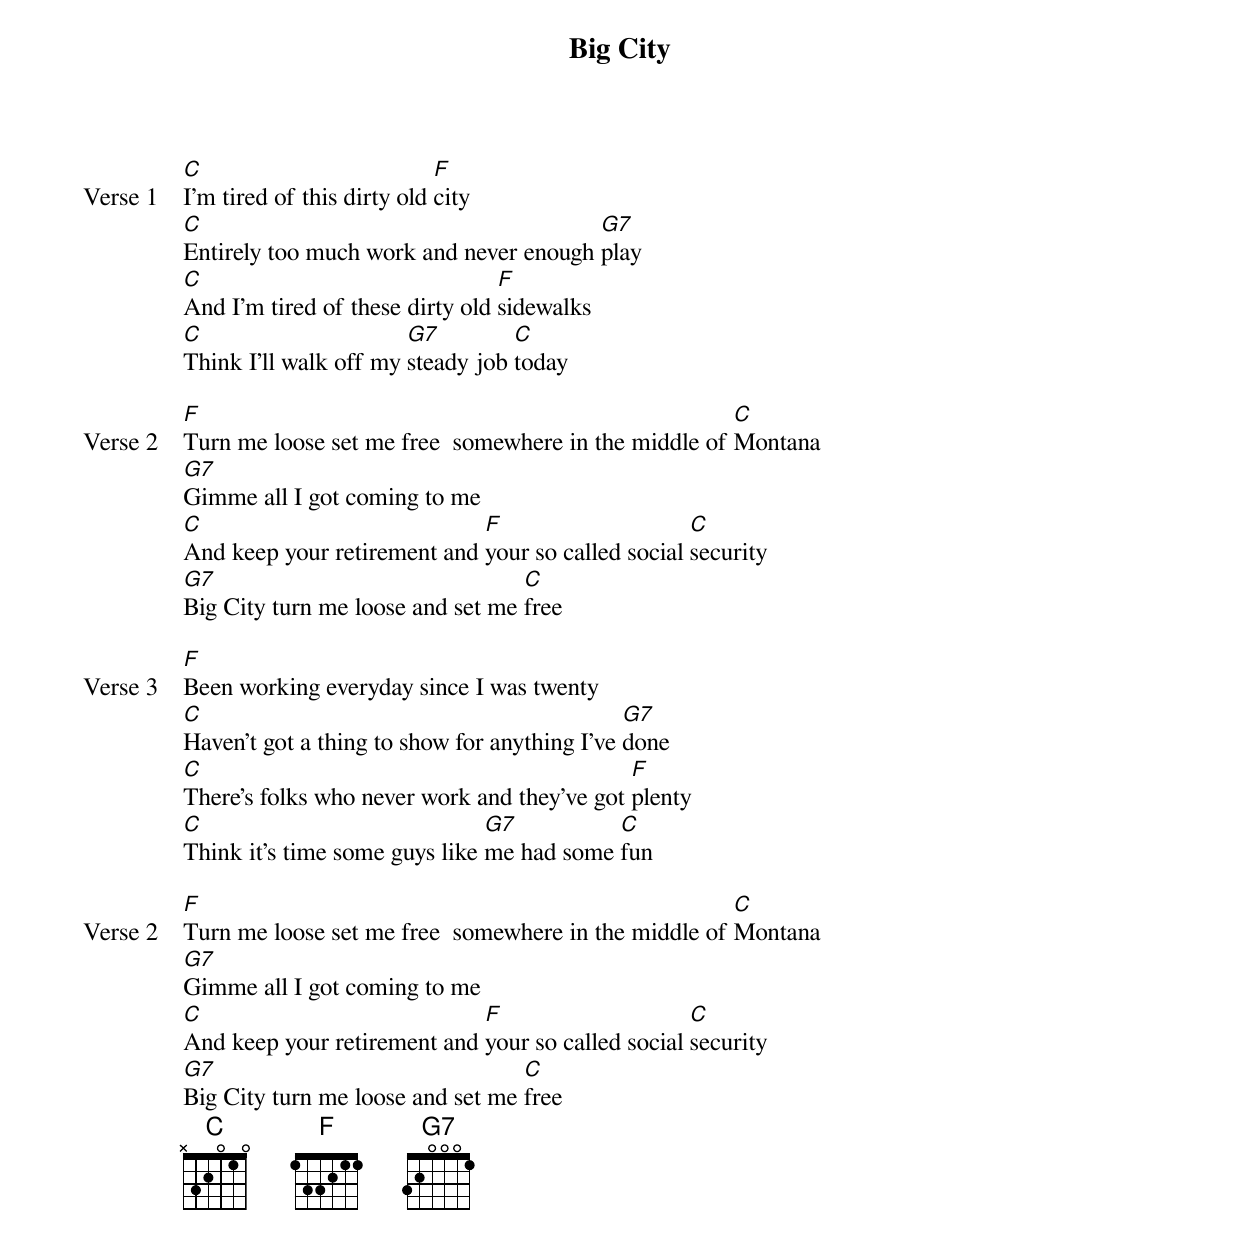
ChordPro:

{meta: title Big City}
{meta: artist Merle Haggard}
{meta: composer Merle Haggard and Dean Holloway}

{start_of_verse: Verse 1}
[C]I'm tired of this dirty old [F]city
[C]Entirely too much work and never enough [G7]play
[C]And I'm tired of these dirty old [F]sidewalks
[C]Think I'll walk off my [G7]steady job [C]today
{end_of_verse}

{start_of_verse: Verse 2}
[F]Turn me loose set me free  somewhere in the middle of [C]Montana
[G7]Gimme all I got coming to me
[C]And keep your retirement and [F]your so called social [C]security
[G7]Big City turn me loose and set me [C]free
{end_of_verse}

{start_of_verse: Verse 3}
[F]Been working everyday since I was twenty
[C]Haven't got a thing to show for anything I've [G7]done
[C]There's folks who never work and they've got [F]plenty
[C]Think it's time some guys like [G7]me had some [C]fun
{end_of_verse}

{start_of_verse: Verse 2}
[F]Turn me loose set me free  somewhere in the middle of [C]Montana
[G7]Gimme all I got coming to me
[C]And keep your retirement and [F]your so called social [C]security
[G7]Big City turn me loose and set me [C]free
{end_of_verse}
